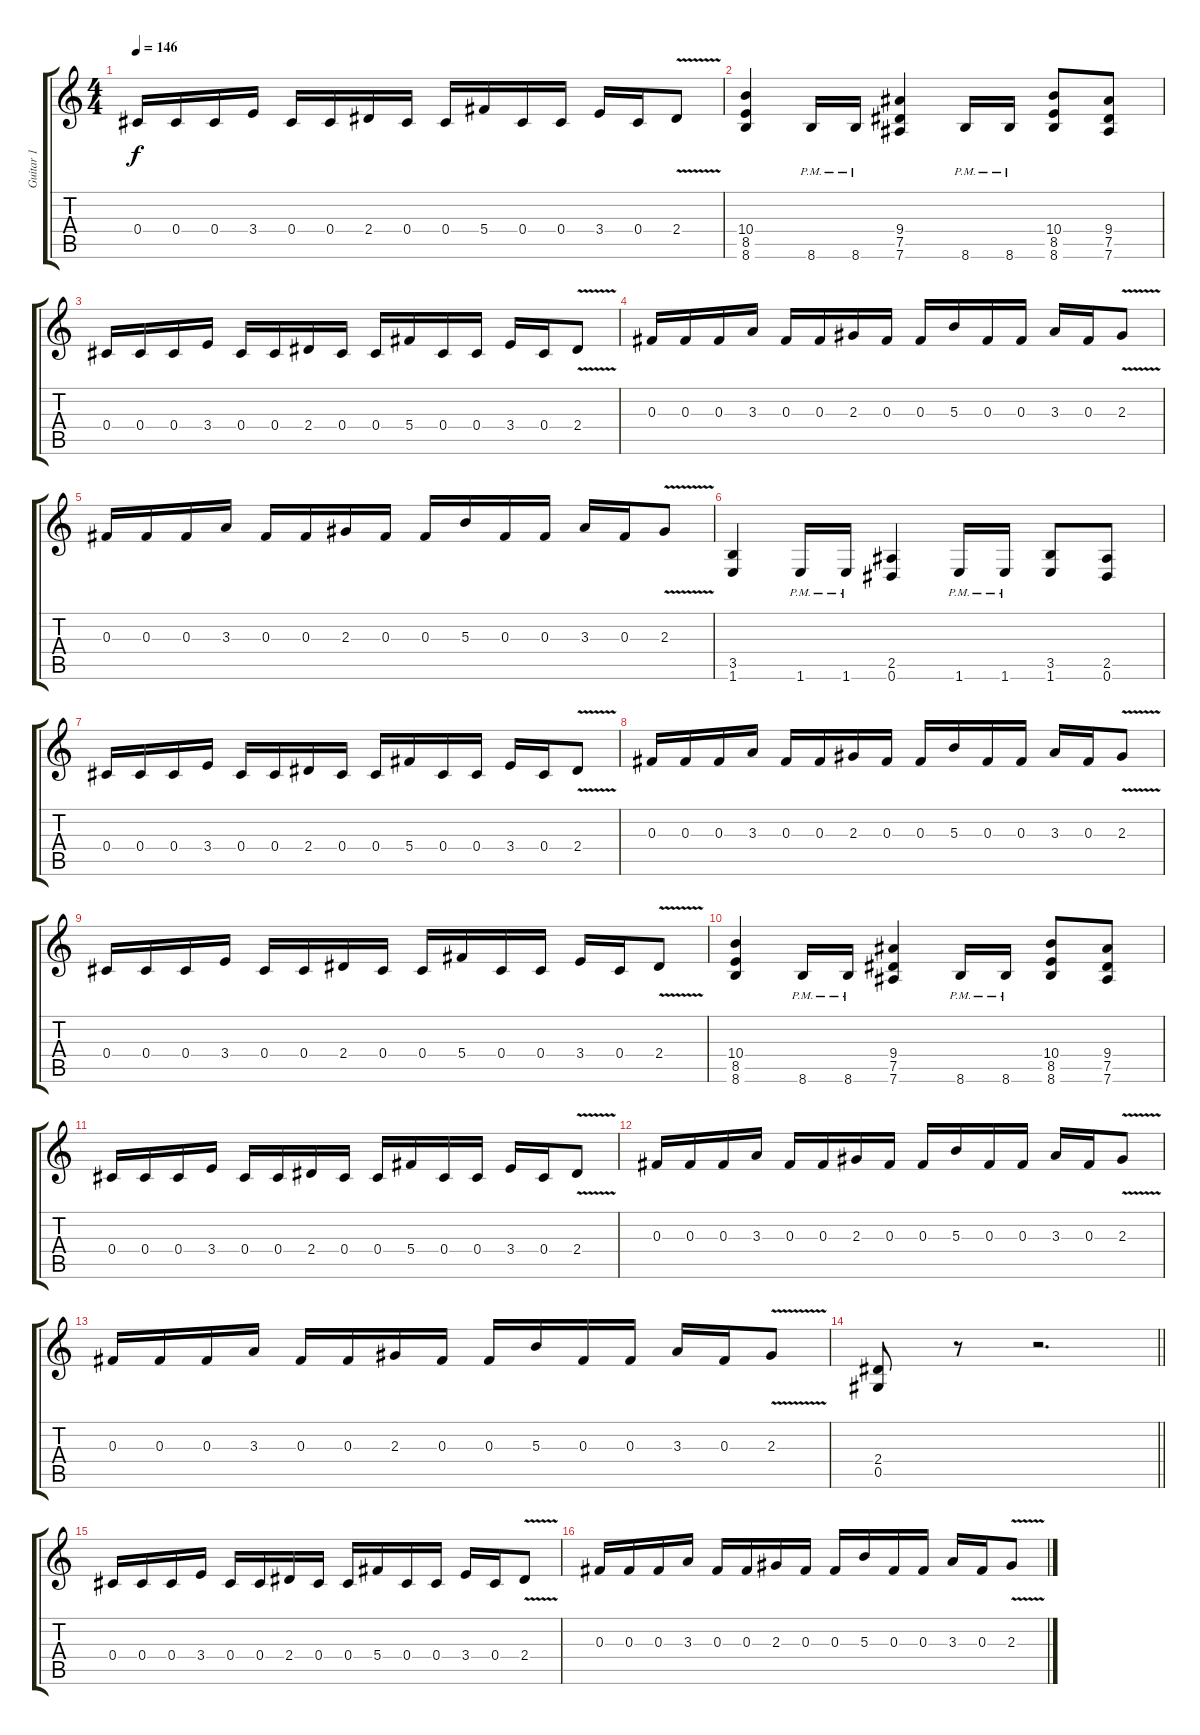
\track ("Guitar 1" "Guitar 1") {instrument overdrivenguitar}
\staff {score tabs}
\tuning (Eb4 Bb3 Gb3 Db3 Ab2 Eb2) {hide}
\ts (4 4)
\tempo 146
\clef g2
\ks c
0.4.16{dy f} 0.4.16 0.4.16 3.4.16 0.4.16 0.4.16 2.4.16 0.4.16 0.4.16 5.4.16 0.4.16 0.4.16 3.4.16 0.4.16 2.4{v}.8 |
(10.4 8.5 8.6).4 8.6{pm}.16 8.6{pm}.16 (9.4 7.5 7.6).4 8.6{pm}.16 8.6{pm}.16 (10.4 8.5 8.6).8 (9.4 7.5 7.6).8 |
0.4.16 0.4.16 0.4.16 3.4.16 0.4.16 0.4.16 2.4.16 0.4.16 0.4.16 5.4.16 0.4.16 0.4.16 3.4.16 0.4.16 2.4{v}.8 |
0.3.16 0.3.16 0.3.16 3.3.16 0.3.16 0.3.16 2.3.16 0.3.16 0.3.16 5.3.16 0.3.16 0.3.16 3.3.16 0.3.16 2.3{v}.8 |
0.3.16 0.3.16 0.3.16 3.3.16 0.3.16 0.3.16 2.3.16 0.3.16 0.3.16 5.3.16 0.3.16 0.3.16 3.3.16 0.3.16 2.3{v}.8 |
(3.5 1.6).4 1.6{pm}.16 1.6{pm}.16 (2.5 0.6).4 1.6{pm}.16 1.6{pm}.16 (3.5 1.6).8 (2.5 0.6).8 |
0.4.16 0.4.16 0.4.16 3.4.16 0.4.16 0.4.16 2.4.16 0.4.16 0.4.16 5.4.16 0.4.16 0.4.16 3.4.16 0.4.16 2.4{v}.8 |
0.3.16 0.3.16 0.3.16 3.3.16 0.3.16 0.3.16 2.3.16 0.3.16 0.3.16 5.3.16 0.3.16 0.3.16 3.3.16 0.3.16 2.3{v}.8 |
0.4.16 0.4.16 0.4.16 3.4.16 0.4.16 0.4.16 2.4.16 0.4.16 0.4.16 5.4.16 0.4.16 0.4.16 3.4.16 0.4.16 2.4{v}.8 |
(10.4 8.5 8.6).4 8.6{pm}.16 8.6{pm}.16 (9.4 7.5 7.6).4 8.6{pm}.16 8.6{pm}.16 (10.4 8.5 8.6).8 (9.4 7.5 7.6).8 |
0.4.16 0.4.16 0.4.16 3.4.16 0.4.16 0.4.16 2.4.16 0.4.16 0.4.16 5.4.16 0.4.16 0.4.16 3.4.16 0.4.16 2.4{v}.8 |
0.3.16 0.3.16 0.3.16 3.3.16 0.3.16 0.3.16 2.3.16 0.3.16 0.3.16 5.3.16 0.3.16 0.3.16 3.3.16 0.3.16 2.3{v}.8 |
0.3.16 0.3.16 0.3.16 3.3.16 0.3.16 0.3.16 2.3.16 0.3.16 0.3.16 5.3.16 0.3.16 0.3.16 3.3.16 0.3.16 2.3{v}.8 |
\barLineRight lightlight
(2.4 0.5).8 r.8 r.2{d} |
\section ("" "")
0.4.16 0.4.16 0.4.16 3.4.16 0.4.16 0.4.16 2.4.16 0.4.16 0.4.16 5.4.16 0.4.16 0.4.16 3.4.16 0.4.16 2.4{v}.8 |
0.3.16 0.3.16 0.3.16 3.3.16 0.3.16 0.3.16 2.3.16 0.3.16 0.3.16 5.3.16 0.3.16 0.3.16 3.3.16 0.3.16 2.3{v}.8
